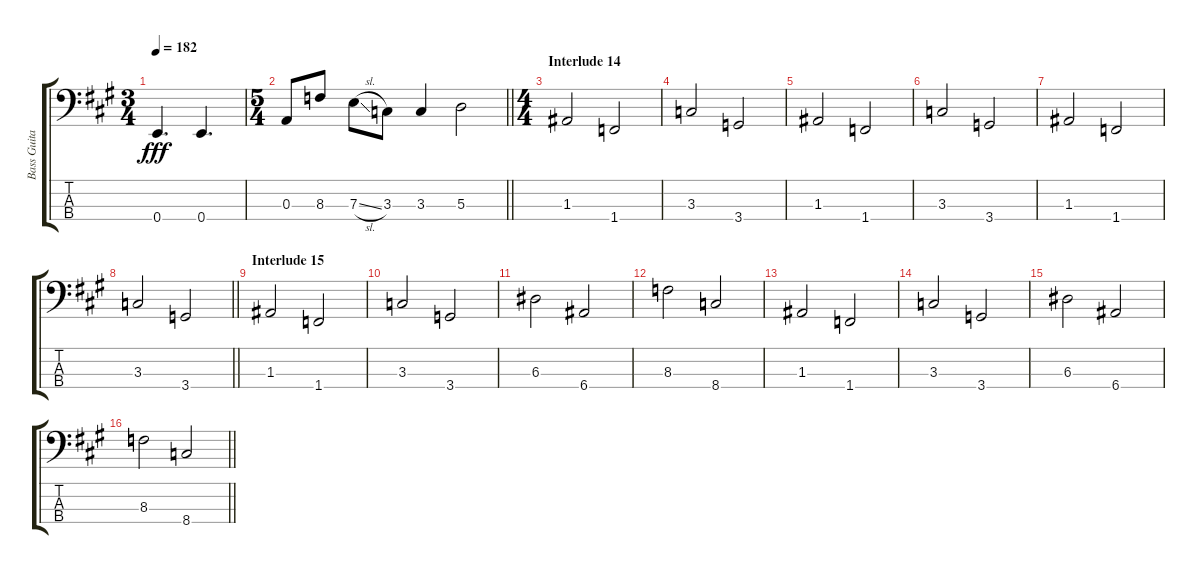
\track ("Bass Guitar " "Bass Guita") {instrument electricbasspick}
\staff {score tabs}
\tuning (G2 D2 A1 E1) {hide}
\ts (3 4)
\tempo 182
\clef f4
\ks a
0.4.4{d dy fff} 0.4.4{d} |
\ts (5 4)
\barLineRight lightlight
0.3.8 8.3.8 7.3{sl}.8 3.3.8 3.3.4 5.3.2 |
\ts (4 4)
\section ("" "Interlude 14")
1.3.2 1.4.2 |
3.3.2 3.4.2 |
1.3.2 1.4.2 |
3.3.2 3.4.2 |
1.3.2 1.4.2 |
\barLineRight lightlight
3.3.2 3.4.2 |
\section ("" "Interlude 15")
1.3.2 1.4.2 |
3.3.2 3.4.2 |
6.3.2 6.4.2 |
8.3.2 8.4.2 |
1.3.2 1.4.2 |
3.3.2 3.4.2 |
6.3.2 6.4.2 |
\barLineRight lightlight
8.3.2 8.4.2
